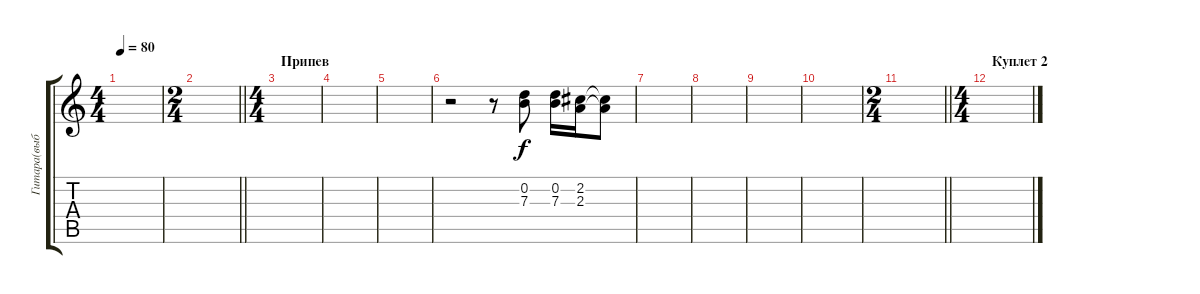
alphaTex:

\track ("Гитара(выборочно)" "Гитара(выб") {instrument acousticguitarsteel}
\staff {score tabs}
\tuning (E4 B3 G3 D3 A2 E2) {hide}
\ts (4 4)
\tempo 80
\clef g2
\ks c
|
\ts (2 4)
\barLineRight lightlight
|
\ts (4 4)
\section ("" "Припев")
|
|
|
r.2 r.8 (0.2 7.3).8 (0.2 7.3).16 (2.2 2.3).16 (2.2{t} 2.3{t}).8 |
|
|
|
|
\ts (2 4)
\barLineRight lightlight
|
\ts (4 4)
\section ("" "Куплет 2")
